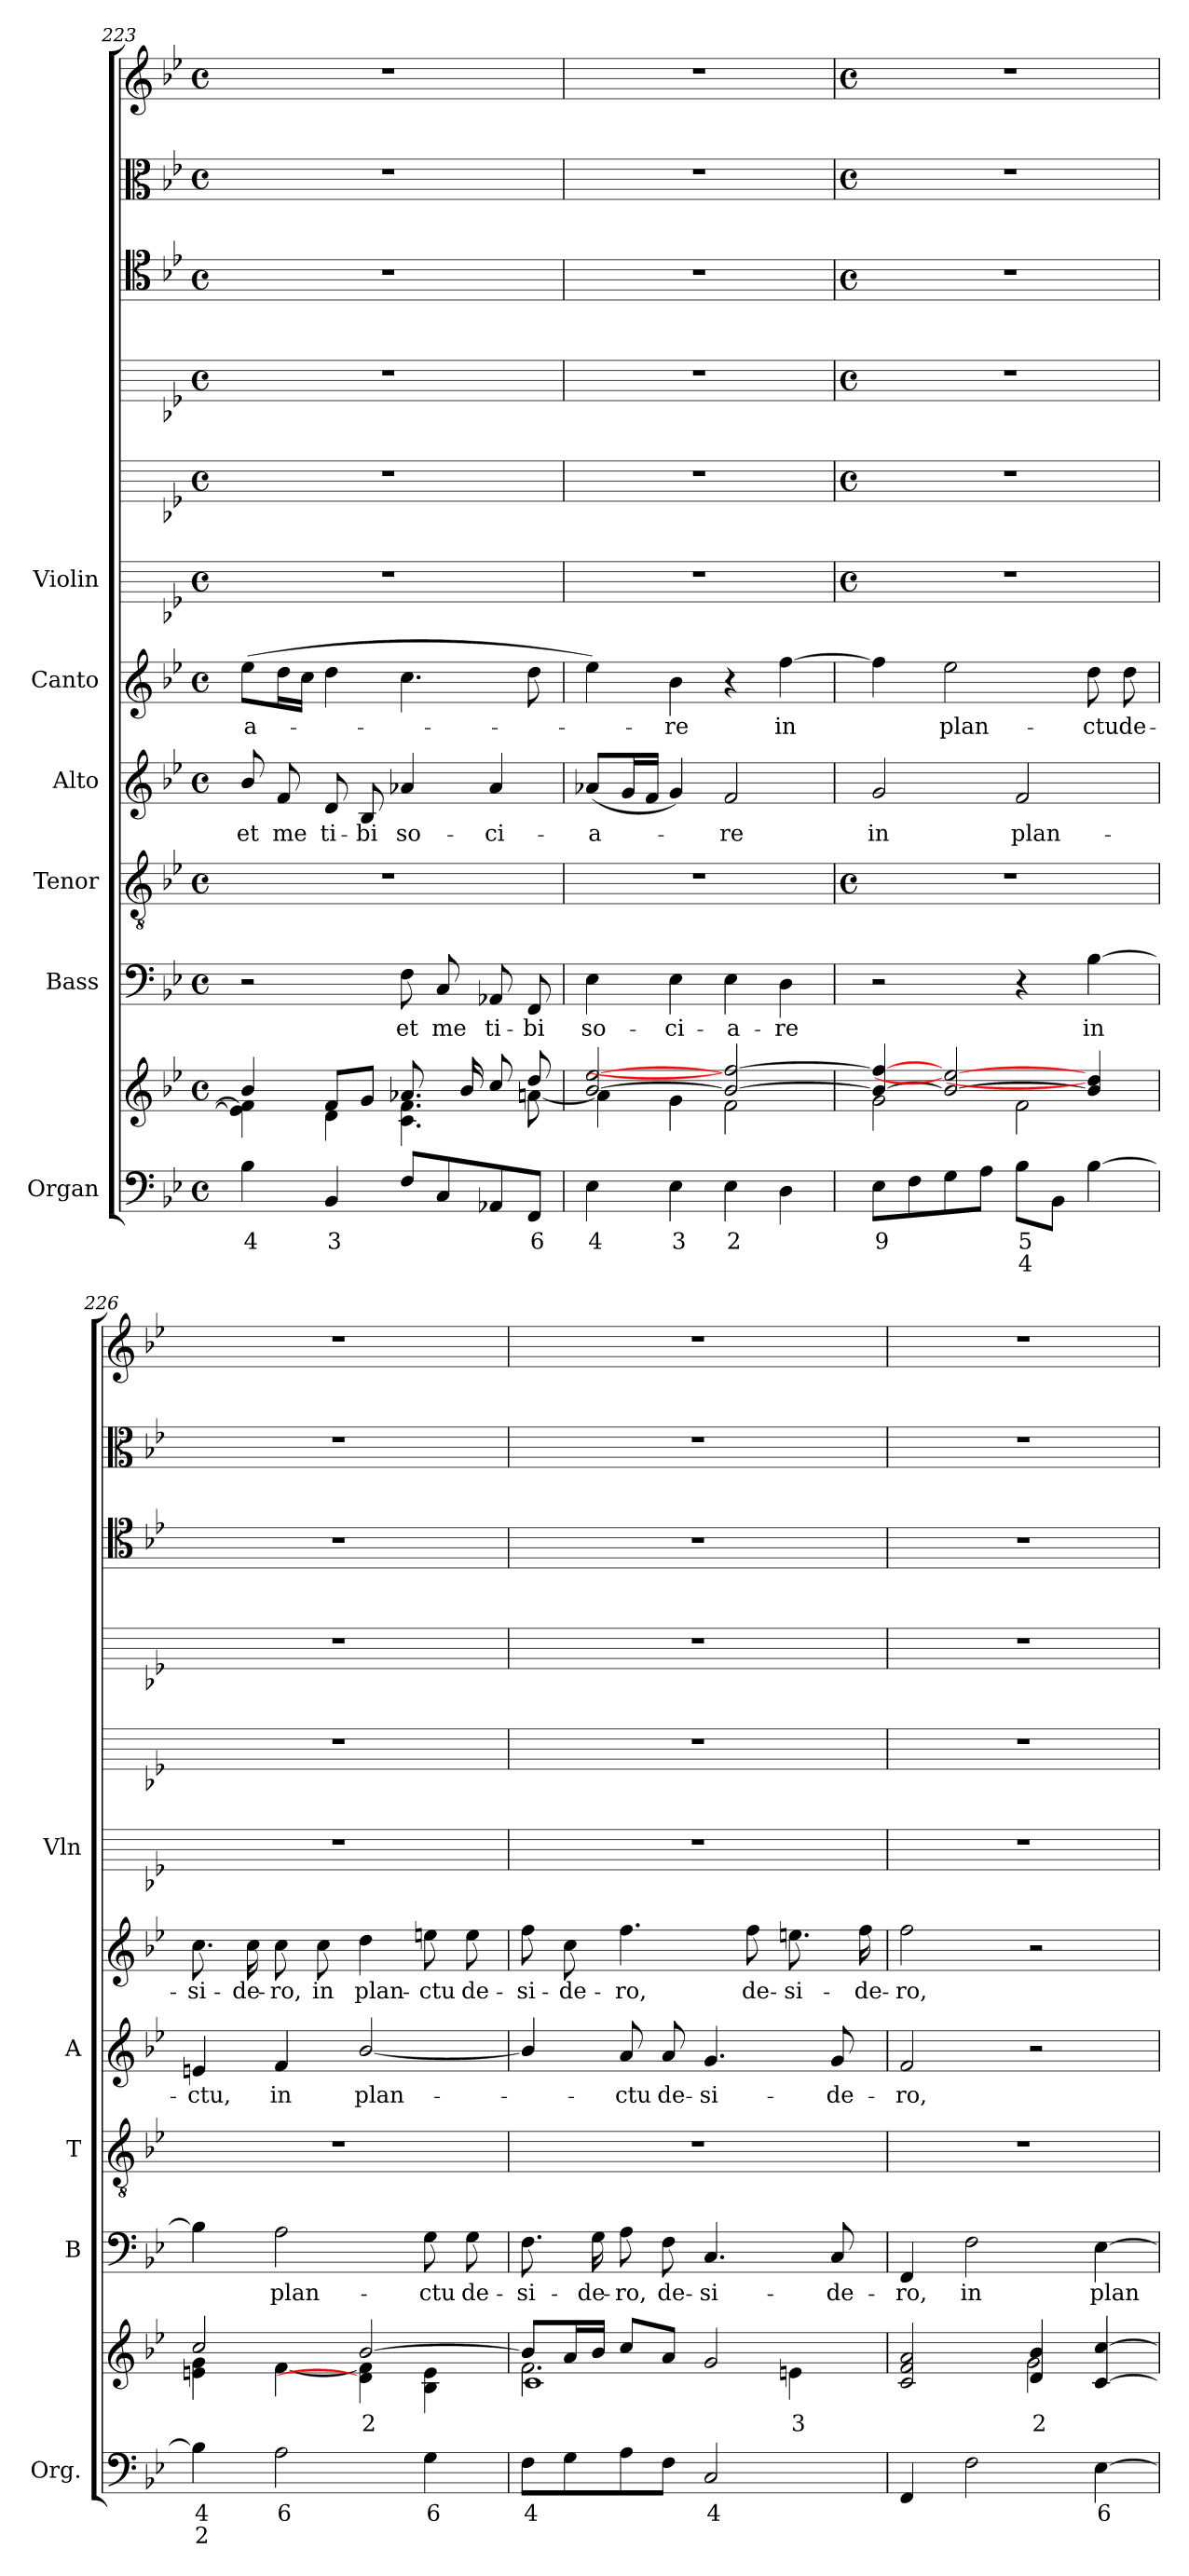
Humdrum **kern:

**kern	**text	**text	**kern	**text	**kern	**text	**kern	**kern	**text	**kern	**text	**kern	**kern	**kern	**kern	**kern	**kern
*part6	*part6	*part6	*part6	*part6	*part5	*part5	*part4	*part3	*part3	*part2	*part2	*part1	*part1	*part1	*part1	*part1	*part1
*staff12	*staff12	*staff12	*staff11	*staff11	*staff10	*staff10	*staff9	*staff8	*staff8	*staff7	*staff7	*staff6	*staff5	*staff4	*staff3	*staff2	*staff1
*I"Organ	*	*	*	*	*I"Bass	*	*I"Tenor	*I"Alto	*	*I"Canto	*	*I"Violin	*	*	*	*	*
*I'Org.	*	*	*	*	*I'B	*	*I'T	*I'A	*	*	*	*I'Vln	*	*	*	*	*
*clefF4	*	*	*clefG2	*	*clefF4	*	*clefGv2	*clefG2	*	*clefG2	*	*	*	*	*clefC4	*clefC3	*clefG2
*k[b-e-]	*	*	*k[b-e-]	*	*k[b-e-]	*	*k[b-e-]	*k[b-e-]	*	*k[b-e-]	*	*k[b-e-]	*k[b-e-]	*k[b-e-]	*k[b-e-]	*k[b-e-]	*k[b-e-]
*B-:	*	*	*B-:	*	*B-:	*	*B-:	*B-:	*	*B-:	*	*B-:	*B-:	*B-:	*B-:	*B-:	*B-:
*M4/4	*	*	*M4/4	*	*M4/4	*	*M4/4	*M4/4	*	*M4/4	*	*M4/4	*M4/4	*M4/4	*M4/4	*M4/4	*M4/4
*met(c)	*	*	*met(c)	*	*met(c)	*	*met(c)	*met(c)	*	*met(c)	*	*met(c)	*met(c)	*met(c)	*met(c)	*met(c)	*met(c)
=223	=223	=223	=223	=223	=223	=223	=223	=223	=223	=223	=223	=223	=223	=223	=223	=223	=223
!	!LO:LY:b	!	!	!	!	!	!	!	!LO:LY:b	!	!LO:LY:b	!	!	!	!	!	!
*	*	*	*^	*	*	*	*	*	*	*	*	*	*	*	*	*	*
*	*	*	*	*^	*	*	*	*	*	*	*	*	*	*	*	*	*	*
4B-	4	.	4b-/	4e-\] 4f\]	1ryy	.	2r	.	1r	8b-/	et	(>8ee-L	-a-	1r	1r	1r	1r	1r	1r
!	!	!	!	!	!	!	!	!	!	!	!LO:LY:b	!	!	!	!	!	!	!	!
.	.	.	.	.	.	.	.	.	.	8f	me	16ddL	.	.	.	.	.	.	.
.	.	.	.	.	.	.	.	.	.	.	.	16ccJJ	.	.	.	.	.	.	.
!	!LO:LY:b	!	!	!	!	!	!	!	!	!	!LO:LY:b	!	!	!	!	!	!	!	!
4BB-	3	.	8f/L	4d\	.	.	.	.	.	8d	ti-	4dd	.	.	.	.	.	.	.
!	!	!	!	!	!	!	!	!	!	!	!LO:LY:b	!	!	!	!	!	!	!	!
.	.	.	8g/J	.	.	.	.	.	.	8B-	-bi	.	.	.	.	.	.	.	.
!	!	!	!	!	!	!	!	!LO:LY:b	!	!	!LO:LY:b	!	!	!	!	!	!	!	!
8FL	.	.	8.a-X/L	4.c\ 4.f\	.	.	8F	et	.	4a-X	so-	4.cc	.	.	.	.	.	.	.
!	!	!	!	!	!	!	!	!LO:LY:b	!	!	!	!	!	!	!	!	!	!	!
8C	.	.	.	.	.	.	8C	me	.	.	.	.	.	.	.	.	.	.	.
.	.	.	16b-/L	.	.	.	.	.	.	.	.	.	.	.	.	.	.	.	.
!	!	!	!	!	!	!	!	!LO:LY:b	!	!	!LO:LY:b	!	!	!	!	!	!	!	!
8AA-X	.	.	8cc/	.	.	.	8AA-X	ti-	.	4a-	-ci-	.	.	.	.	.	.	.	.
!	!LO:LY:b	!	!	!	!	!	!	!LO:LY:b	!	!	!	!	!	!	!	!	!	!	!
8FFJ	6	.	8dd/J	[8a\	.	.	8FF	-bi	.	.	.	8dd	.	.	.	.	.	.	.
=224	=224	=224	=224	=224	=224	=224	=224	=224	=224	=224	=224	=224	=224	=224	=224	=224	=224	=224	=224
!	!LO:LY:b	!	!	!	!	!	!	!LO:LY:b	!	!	!LO:LY:b	!	!	!	!	!	!	!	!
4E-	4	.	[2b-/ [2ee-/	4a\]	1ryy	.	4E-	so-	1r	(<8a-XL	-a-	4ee-)	.	1r	1r	1r	1r	1r	1r
.	.	.	.	.	.	.	.	.	.	16gL	.	.	.	.	.	.	.	.	.
.	.	.	.	.	.	.	.	.	.	16fJJ	.	.	.	.	.	.	.	.	.
!	!LO:LY:b	!	!	!	!	!	!	!LO:LY:b	!	!	!	!	!LO:LY:b	!	!	!	!	!	!
4E-	3	.	.	4g\	.	.	4E-	-ci-	.	4g)	.	4b-	re	.	.	.	.	.	.
!	!LO:LY:b	!	!	!	!	!	!	!LO:LY:b	!	!	!LO:LY:b	!	!	!	!	!	!	!	!
4E-	2	.	2b-/_ 2ff/_	2f\	.	.	4E-	-a-	.	2f	re	4r	.	.	.	.	.	.	.
!	!	!	!	!	!	!	!	!LO:LY:b	!	!	!	!	!LO:LY:b	!	!	!	!	!	!
4D	.	.	.	.	.	.	4D	-re	.	.	.	[4ff	in	.	.	.	.	.	.
!!LO:LB:g=z
=225	=225	=225	=225	=225	=225	=225	=225	=225	=225	=225	=225	=225	=225	=225	=225	=225	=225	=225	=225
*	*	*	*	*	*	*	*	*	*M4/4	*	*	*	*	*M4/4	*M4/4	*M4/4	*M4/4	*M4/4	*M4/4
*	*	*	*	*	*	*	*	*	*met(c)	*	*	*	*	*met(c)	*met(c)	*met(c)	*met(c)	*met(c)	*met(c)
!	!LO:LY:b	!	!	!	!	!	!	!	!	!	!LO:LY:b	!	!	!	!	!	!	!	!
8E-L	9	.	4b-/_ 4ff/_	2g\	1ryy	.	2r	.	1r	2g	in	4ff]	.	1r	1r	1r	1r	1r	1r
8F	.	.	.	.	.	.	.	.	.	.	.	.	.	.	.	.	.	.	.
!	!	!	!	!	!	!	!	!	!	!	!	!	!LO:LY:b	!	!	!	!	!	!
8G	.	.	2b-/_ 2ee-/_	.	.	.	.	.	.	.	.	2ee-	plan-	.	.	.	.	.	.
8AJ	.	.	.	.	.	.	.	.	.	.	.	.	.	.	.	.	.	.	.
!	!LO:LY:b	!LO:LY:b	!	!	!	!	!	!	!	!	!LO:LY:b	!	!	!	!	!	!	!	!
8B-L	5	4	.	2f\	.	.	4r	.	.	2f	plan-	.	.	.	.	.	.	.	.
8BB-J	.	.	.	.	.	.	.	.	.	.	.	.	.	.	.	.	.	.	.
!	!	!	!	!	!	!	!	!LO:LY:b	!	!	!	!	!LO:LY:b	!	!	!	!	!	!
[4B-	.	.	4b-/] 4dd/]	.	.	.	[4B-	in	.	.	.	8dd	-ctu	.	.	.	.	.	.
!	!	!	!	!	!	!	!	!	!	!	!	!	!LO:LY:b	!	!	!	!	!	!
.	.	.	.	.	.	.	.	.	.	.	.	8dd	de-	.	.	.	.	.	.
=226	=226	=226	=226	=226	=226	=226	=226	=226	=226	=226	=226	=226	=226	=226	=226	=226	=226	=226	=226
!	!LO:LY:b	!LO:LY:b	!	!	!	!	!	!	!	!	!LO:LY:b	!	!LO:LY:b	!	!	!	!	!	!
4B-]	4	2	2cc/	4en\ 4g\	1ryy	.	4B-]	.	1r	4en	-ctu,	8.cc	-si-	1r	1r	1r	1r	1r	1r
!	!	!	!	!	!	!	!	!	!	!	!	!	!LO:LY:b	!	!	!	!	!	!
.	.	.	.	.	.	.	.	.	.	.	.	16cc	-de-	.	.	.	.	.	.
!	!LO:LY:b	!	!	!	!	!	!	!LO:LY:b	!	!	!LO:LY:b	!	!LO:LY:b	!	!	!	!	!	!
2A	6	.	.	[4f\	.	.	2A	plan-	.	4f	in	8cc	-ro,	.	.	.	.	.	.
!	!	!	!	!	!	!	!	!	!	!	!	!	!LO:LY:b	!	!	!	!	!	!
.	.	.	.	.	.	.	.	.	.	.	.	8cc	in	.	.	.	.	.	.
!	!	!	!	!	!	!LO:LY:b	!	!	!	!	!LO:LY:b	!	!LO:LY:b	!	!	!	!	!	!
.	.	.	[2b-/	4d\] 4f\]	.	2	.	.	.	[2b-/	plan-	4dd	plan-	.	.	.	.	.	.
!	!LO:LY:b	!	!	!	!	!	!	!LO:LY:b	!	!	!	!	!LO:LY:b	!	!	!	!	!	!
4G	6	.	.	4B-\ 4e\	.	.	8G	-ctu	.	.	.	8een	-ctu	.	.	.	.	.	.
!	!	!	!	!	!	!	!	!LO:LY:b	!	!	!	!	!LO:LY:b	!	!	!	!	!	!
.	.	.	.	.	.	.	8G	de-	.	.	.	8ee	de-	.	.	.	.	.	.
=227	=227	=227	=227	=227	=227	=227	=227	=227	=227	=227	=227	=227	=227	=227	=227	=227	=227	=227	=227
!	!LO:LY:b	!	!	!	!	!	!	!LO:LY:b	!	!	!	!	!LO:LY:b	!	!	!	!	!	!
8FL	4	.	8b-/L]	2.f\	1c\	.	8.F	-si-	1r	4b-/]	.	8ff	-si-	1r	1r	1r	1r	1r	1r
!	!	!	!	!	!	!	!	!	!	!	!	!	!LO:LY:b	!	!	!	!	!	!
8G	.	.	16a/L	.	.	.	.	.	.	.	.	8cc	-de-	.	.	.	.	.	.
!	!	!	!	!	!	!	!	!LO:LY:b	!	!	!	!	!	!	!	!	!	!	!
.	.	.	16b-/JJ	.	.	.	16G	-de-	.	.	.	.	.	.	.	.	.	.	.
!	!	!	!	!	!	!	!	!LO:LY:b	!	!	!LO:LY:b	!	!LO:LY:b	!	!	!	!	!	!
8A	.	.	8cc/L	.	.	.	8A	-ro,	.	8a	ctu	4.ff	-ro,	.	.	.	.	.	.
!	!	!	!	!	!	!	!	!LO:LY:b	!	!	!LO:LY:b	!	!	!	!	!	!	!	!
8FJ	.	.	8a/J	.	.	.	8F	de-	.	8a	de-	.	.	.	.	.	.	.	.
!	!LO:LY:b	!	!	!	!	!	!	!LO:LY:b	!	!	!LO:LY:b	!	!	!	!	!	!	!	!
2C	4	.	2g/	.	.	.	4.C	-si-	.	4.g	-si-	.	.	.	.	.	.	.	.
!	!	!	!	!	!	!	!	!	!	!	!	!	!LO:LY:b	!	!	!	!	!	!
.	.	.	.	.	.	.	.	.	.	.	.	8ff	de-	.	.	.	.	.	.
!	!	!	!	!	!	!LO:LY:b	!	!	!	!	!	!	!LO:LY:b	!	!	!	!	!	!
.	.	.	.	4en\	.	3	.	.	.	.	.	8.een	-si-	.	.	.	.	.	.
!	!	!	!	!	!	!	!	!LO:LY:b	!	!	!LO:LY:b	!	!	!	!	!	!	!	!
.	.	.	.	.	.	.	8C	-de-	.	8g	-de-	.	.	.	.	.	.	.	.
!	!	!	!	!	!	!	!	!	!	!	!	!	!LO:LY:b	!	!	!	!	!	!
.	.	.	.	.	.	.	.	.	.	.	.	16ff	-de-	.	.	.	.	.	.
=228	=228	=228	=228	=228	=228	=228	=228	=228	=228	=228	=228	=228	=228	=228	=228	=228	=228	=228	=228
!	!	!	!	!	!	!	!	!LO:LY:b	!	!	!LO:LY:b	!	!LO:LY:b	!	!	!	!	!	!
4FF	.	.	2c/ 2f/ 2a/	2ryy	1ryy	.	4FF	-ro,	1r	2f	-ro,	2ff	-ro,	1r	1r	1r	1r	1r	1r
!	!	!	!	!	!	!	!	!LO:LY:b	!	!	!	!	!	!	!	!	!	!	!
2F	.	.	.	.	.	.	2F	in	.	.	.	.	.	.	.	.	.	.	.
!	!	!	!	!	!	!LO:LY:b	!	!	!	!	!	!	!	!	!	!	!	!	!
.	.	.	4d/ 4b-/	2g\	.	2	.	.	.	2r	.	2r	.	.	.	.	.	.	.
!	!LO:LY:b	!	!	!	!	!	!	!LO:LY:b	!	!	!	!	!	!	!	!	!	!	!
[4E-	6	.	[4c/ [4cc/	.	.	.	[4E-	plan-	.	.	.	.	.	.	.	.	.	.	.
*	*	*	*v	*v	*v	*	*	*	*	*	*	*	*	*	*	*	*	*	*
=	=	=	=	=	=	=	=	=	=	=	=	=	=	=	=	=	=
*-	*-	*-	*-	*-	*-	*-	*-	*-	*-	*-	*-	*-	*-	*-	*-	*-	*-
